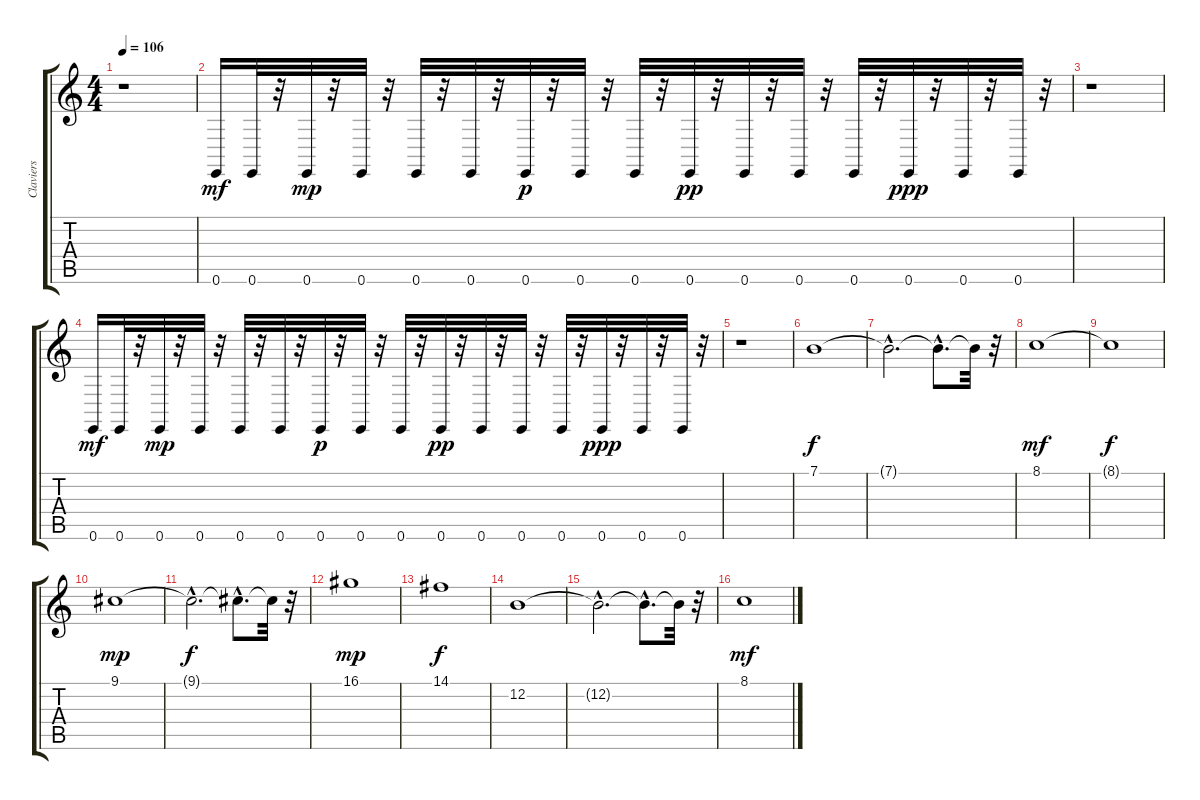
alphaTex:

\track ("Claviers" "Claviers") {instrument fx1rain}
\staff {score tabs}
\tuning (E4 B3 G3 D3 A2 E2) {hide}
\ts (4 4)
\tempo 106
\clef g2
\ks c
r.1{dy mf instrument fx1rain} |
0.6.16 0.6.32 r.32 0.6.32{dy mp} r.32 0.6.32 r.32 0.6.32 r.32 0.6.32 r.32 0.6.32{dy p} r.32 0.6.32 r.32 0.6.32 r.32 0.6.32{dy pp} r.32 0.6.32 r.32 0.6.32 r.32 0.6.32 r.32 0.6.32{dy ppp} r.32 0.6.32 r.32 0.6.32 r.32 |
r.1 |
0.6.16{dy mf} 0.6.32 r.32 0.6.32{dy mp} r.32 0.6.32 r.32 0.6.32 r.32 0.6.32 r.32 0.6.32{dy p} r.32 0.6.32 r.32 0.6.32 r.32 0.6.32{dy pp} r.32 0.6.32 r.32 0.6.32 r.32 0.6.32 r.32 0.6.32{dy ppp} r.32 0.6.32 r.32 0.6.32 r.32 |
r.1 |
7.1.1{dy f} |
7.1{hac t}.2{d} 7.1{hac t}.8{d} 7.1{t}.32 r.32 |
8.1.1{dy mf} |
8.1{t}.1{dy f} |
9.1.1{dy mp} |
9.1{hac t}.2{d dy f} 9.1{hac t}.8{d} 9.1{t}.32 r.32 |
16.1.1{dy mp} |
14.1.1{dy f} |
12.2.1 |
12.2{hac t}.2{d} 12.2{hac t}.8{d} 12.2{t}.32 r.32 |
8.1.1{dy mf}
